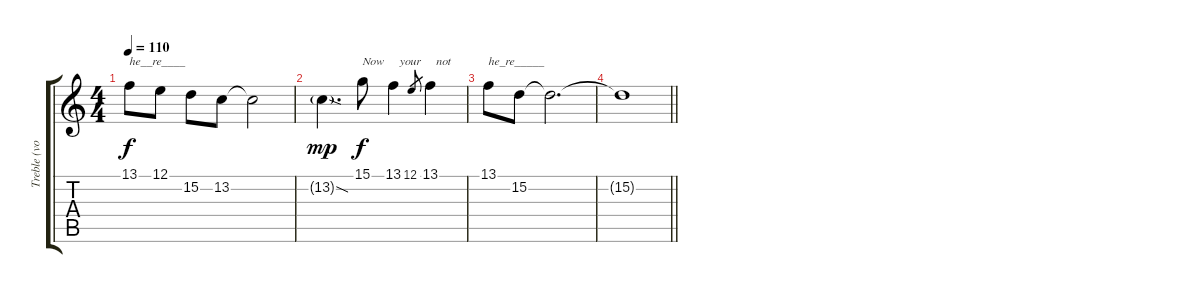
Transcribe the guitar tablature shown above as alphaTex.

\track ("Treble (vocal)" "Treble (vo") {solo instrument acousticgrandpiano}
\staff {score tabs}
\tuning (E4 B3 G3 D3 A2 E2) {hide}
\ts (4 4)
\tempo 110
\clef g2
\ks c
13.1.8{txt "he__re____" dy f} 12.1.8 15.2.8 13.2.8 13.2{t}.2 |
13.2{sod g}.4{d dy mp} 15.1.8{txt "Now" dy f} 13.1.4{txt "  your"} 12.1.8{gr} 13.1.4{txt "  not"} |
13.1.8{txt "he_re_____"} 15.2.8 15.2{t}.2{d} |
\barLineRight lightlight
15.2{t}.1
